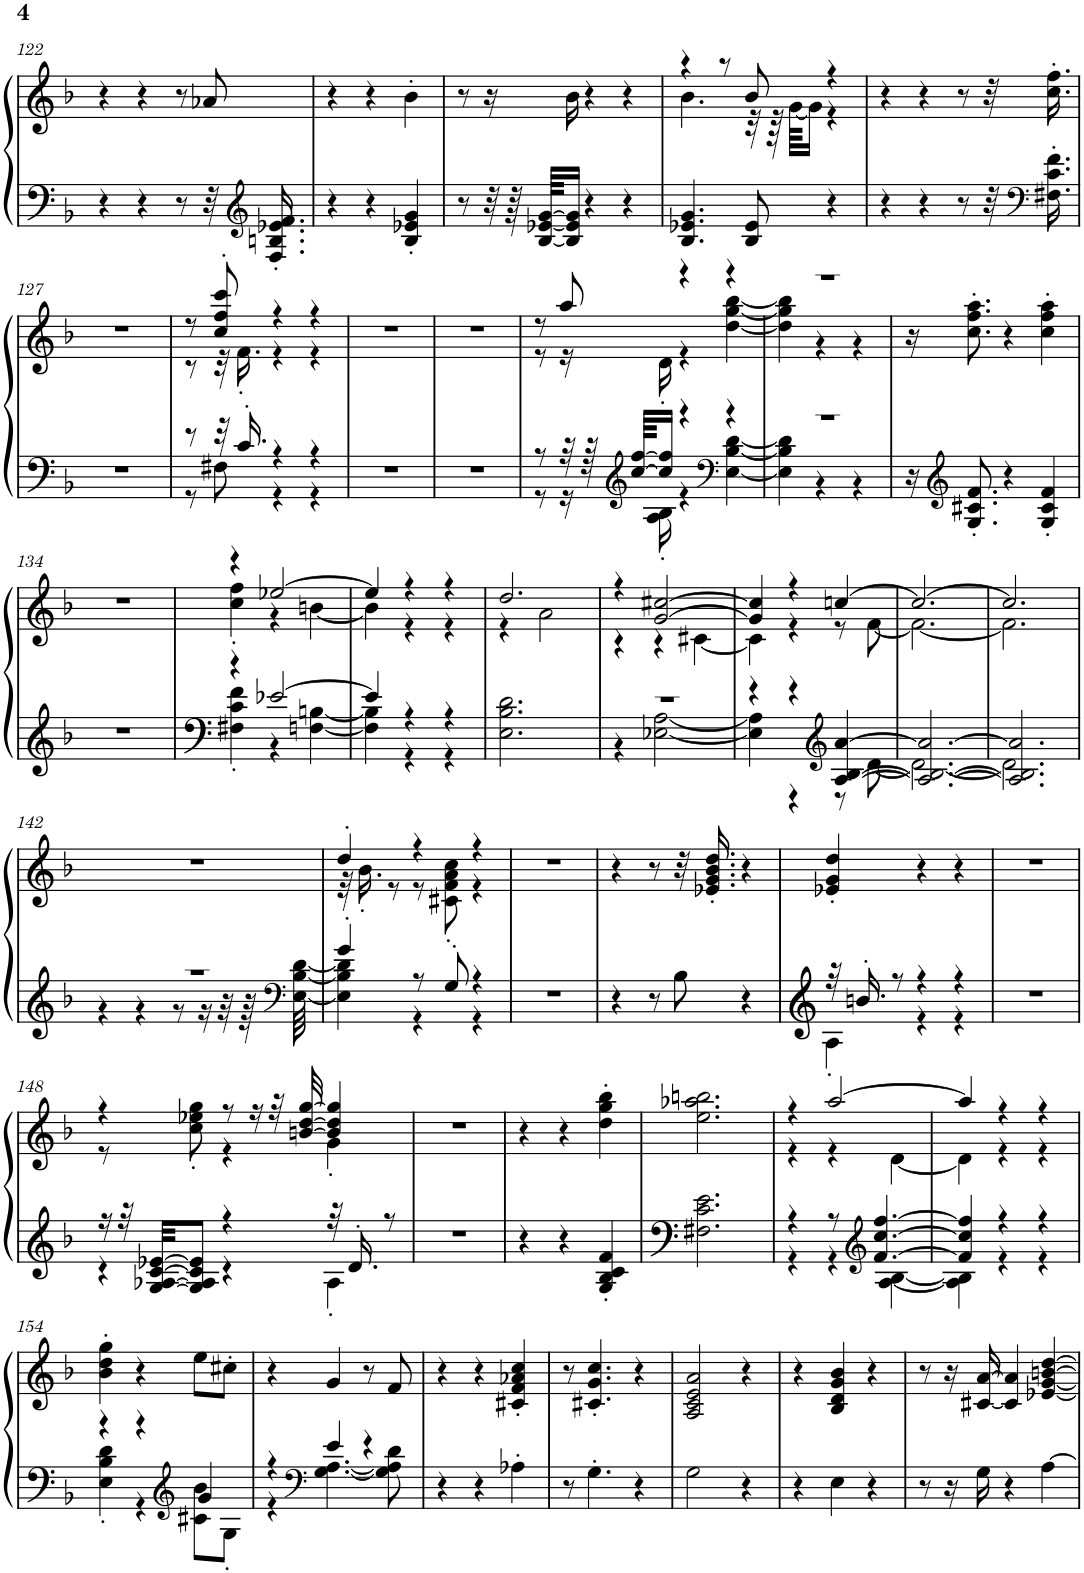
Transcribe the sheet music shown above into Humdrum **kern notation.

**kern	**kern
*part1	*part1
*staff2	*staff1
*I"Piano	*
*I'Pno.	*
!!LO:PB:g=z
*clefF4	*clefG2
*k[b-]	*k[b-]
*M3/4	*M3/4
=122	=122
4r	4r
4r	4r
8r	8r
32r	8a-X/
*clefG2	*
16.F/' 16.Bn/' 16.e-X/' 16.f/'	.
=123	=123
4r	4r
4r	4r
4B-/' 4e-X/' 4g/'	4b-'\
=124	=124
8r	8r
32r	16r
64r	.
[64B-/ [64e-X/ [64g/KKLL	.
16B-/] 16e-/] 16g/]JJ	16b-\
4r	4r
4r	4r
=125	=125
*	*^
4.B-/ 4.e-X/ 4.g/	4r	4.b-\
.	8r	.
8B-/ 8e-/	8b-/	32r
.	.	64r
.	.	[64g\KKLL
.	.	16g\JJ]
4r	4r	4r
*	*v	*v
=126	=126
4r	4r
4r	4r
8r	8r
32r	32r
*clefF4	*
16.F#X\' 16.c\' 16.f\'	16.cc\' 16.ff\'
!!LO:LB:g=z
=127	=127
2.r	2.r
=128	=128
*^	*^
8r	8r	8r	8r
32r	8F#X\	8cc/' 8ff/' 8ccc/'	32r
16.c'/	.	.	16.f'\
4r	4r	4r	4r
4r	4r	4r	4r
*v	*v	*	*
*	*v	*v
=129	=129
2.r	2.r
=130	=130
2.r	2.r
=131	=131
*^	*^
8r	8r	8r	8r
32r	16r	8aa/	16r
64r	.	.	.
*clefG2	*	*	*
[64cc/ [64ff/KKLL	.	.	.
16cc/] 16ff/]JJ	16A\' 16B-\'	.	16d'\
4r	4r	4r	4r
*clefF4	*	*	*
4r	[4E\ [4B-\ [4d\	4r	[4dd\ [4gg\ [4bb-\
=132	=132	=132	=132
2.r	4E\] 4B-\] 4d\]	2.r	4dd\] 4gg\] 4bb-\]
.	4r	.	4r
.	4r	.	4r
*v	*v	*	*
*	*v	*v
=133	=133
16r	16r
*clefG2	*
8.G/' 8.c#X/' 8.f/'	8.cc\' 8.ff\' 8.aa\'
4r	4r
4G/' 4c#/' 4f/'	4cc\' 4ff\' 4aa\'
!!LO:LB:g=z
=134	=134
2.r	2.r
=135	=135
*^	*^
4r	4F#X\' 4c\' 4f\'	4r	4cc\' 4ff\'
[2e-X/	4r	[2ee-X/	4r
.	[4Fn\ [4Bn\	.	[4bn\
=136	=136	=136	=136
4e-/]	4F\] 4B\]	4ee-/]	4b\]
4r	4r	4r	4r
4r	4r	4r	4r
*v	*v	*	*
=137	=137	=137
2.E\ 2.B-\ 2.d\	2.dd/	4r
.	.	2a\
=138	=138	=138
*^	*	*
2.r	4r	4r	4r
.	[2E-X\ [2A\	[2g/ [2cc#X/	4r
.	.	.	[4c#X\
=139	=139	=139	=139
4r	4E-\] 4A\]	4g/] 4cc#/]	4c#\]
4r	4r	4r	4r
*clefG2	*	*	*
[4A/ [4B-/ [4a/	8r	[4ccn/	8r
.	[8d\	.	[8f\
=140	=140	=140	=140
2.A/_ 2.B-/_ 2.a/_	2.d\_	2.cc/_	2.f\_
=141	=141	=141	=141
2.A/] 2.B-/] 2.a/]	2.d\]	2.cc/]	2.f\]
*	*	*v	*v
!!LO:LB:g=z
=142	=142	=142
2.r	4r	2.r
.	4r	.
.	8r	.
.	16r	.
.	32r	.
.	64r	.
*clefF4	*	*
.	[64E\ [64B-\ [64d\	.
=143	=143	=143
*	*	*^
4g'/	4E\] 4B-\] 4d\]	4dd'/	32r
.	.	.	16.b-'\
.	.	.	8r
8r	4r	4r	8r
8G'/	.	.	8c#X\' 8f\' 8a\' 8cc\'
4r	4r	4r	4r
*v	*v	*	*
*	*v	*v
=144	=144
2.r	2.r
=145	=145
4r	4r
8r	8r
8B-\	32r
.	16.e-X/' 16.g/' 16.b-/' 16.dd/'
4r	4r
=146	=146
*^	*
32r	4A'\	4e-X/' 4g/' 4dd/'
16.bn'/	.	.
8r	.	.
4r	4r	4r
4r	4r	4r
*v	*v	*
=147	=147
2.r	2.r
!!LO:LB:g=z
=148	=148
*^	*^
16r	4r	4r	8r
32r	.	.	.
[32G/ [32A-X/ [32c/ [32e-X/KKL	.	.	.
8G/] 8A-/] 8c/] 8e-/]J	.	.	8cc\' 8ee-X\' 8gg\'
4r	4r	8r	4r
.	.	16r	.
.	.	32r	.
.	.	[32bn/ [32dd/ [32gg/	.
32r	4A-'\	4b/] 4dd/] 4gg/]	4g'\
16.d'/	.	.	.
8r	.	.	.
*v	*v	*	*
*	*v	*v
=149	=149
2.r	2.r
=150	=150
4r	4r
4r	4r
4G/' 4B-/' 4c/' 4f/'	4dd\' 4gg\' 4bb-\'
=151	=151
2.F#X\ 2.c\ 2.e\	2.ee\ 2.aa-X\ 2.bbn\
=152	=152
*^	*^
4r	4r	4r	4r
8r	4r	[2aa/	4r
*clefG2	*	*	*
[4.f/ [4.cc/ [4.ff/	.	.	.
.	[4A\ [4B-\	.	[4d\
=153	=153	=153	=153
4f/] 4cc/] 4ff/]	4A\] 4B-\]	4aa/]	4d\]
4r	4r	4r	4r
4r	4r	4r	4r
*	*	*v	*v
!!LO:LB:g=z
=154	=154	=154
4r	4E\' 4B-\' 4d\'	4b-\' 4dd\' 4gg\'
4r	4r	4r
*clefG2	*	*
4g/	8c#X\ 8b-\L	8ee\L
.	8G'\J	8cc#X'\J
=155	=155	=155
4r	4r	4r
*clefF4	*	*
4e/	[4.G\ [4.A\	4g/
4r	.	8r
.	8G\] 8A\] 8d\	8f/
*v	*v	*
=156	=156
4r	4r
4r	4r
4A-X'\	4c#X/' 4f/' 4a-X/' 4cc/'
=157	=157
8r	8r
4.G'\	4.c#X/' 4.g/' 4.cc/'
4r	4r
=158	=158
2G\	2A/ 2c/ 2e/ 2a/
4r	4r
=159	=159
4r	4r
4E\	4B-/ 4d/ 4g/ 4b-/
4r	4r
=160	=160
8r	8r
16r	16r
16G\	[16c#X/ [16a/
4r	4c#/] 4a/]
[4A\	[4e-X/ [4g/ [4bn/ [4dd/
=	=
*-	*-
